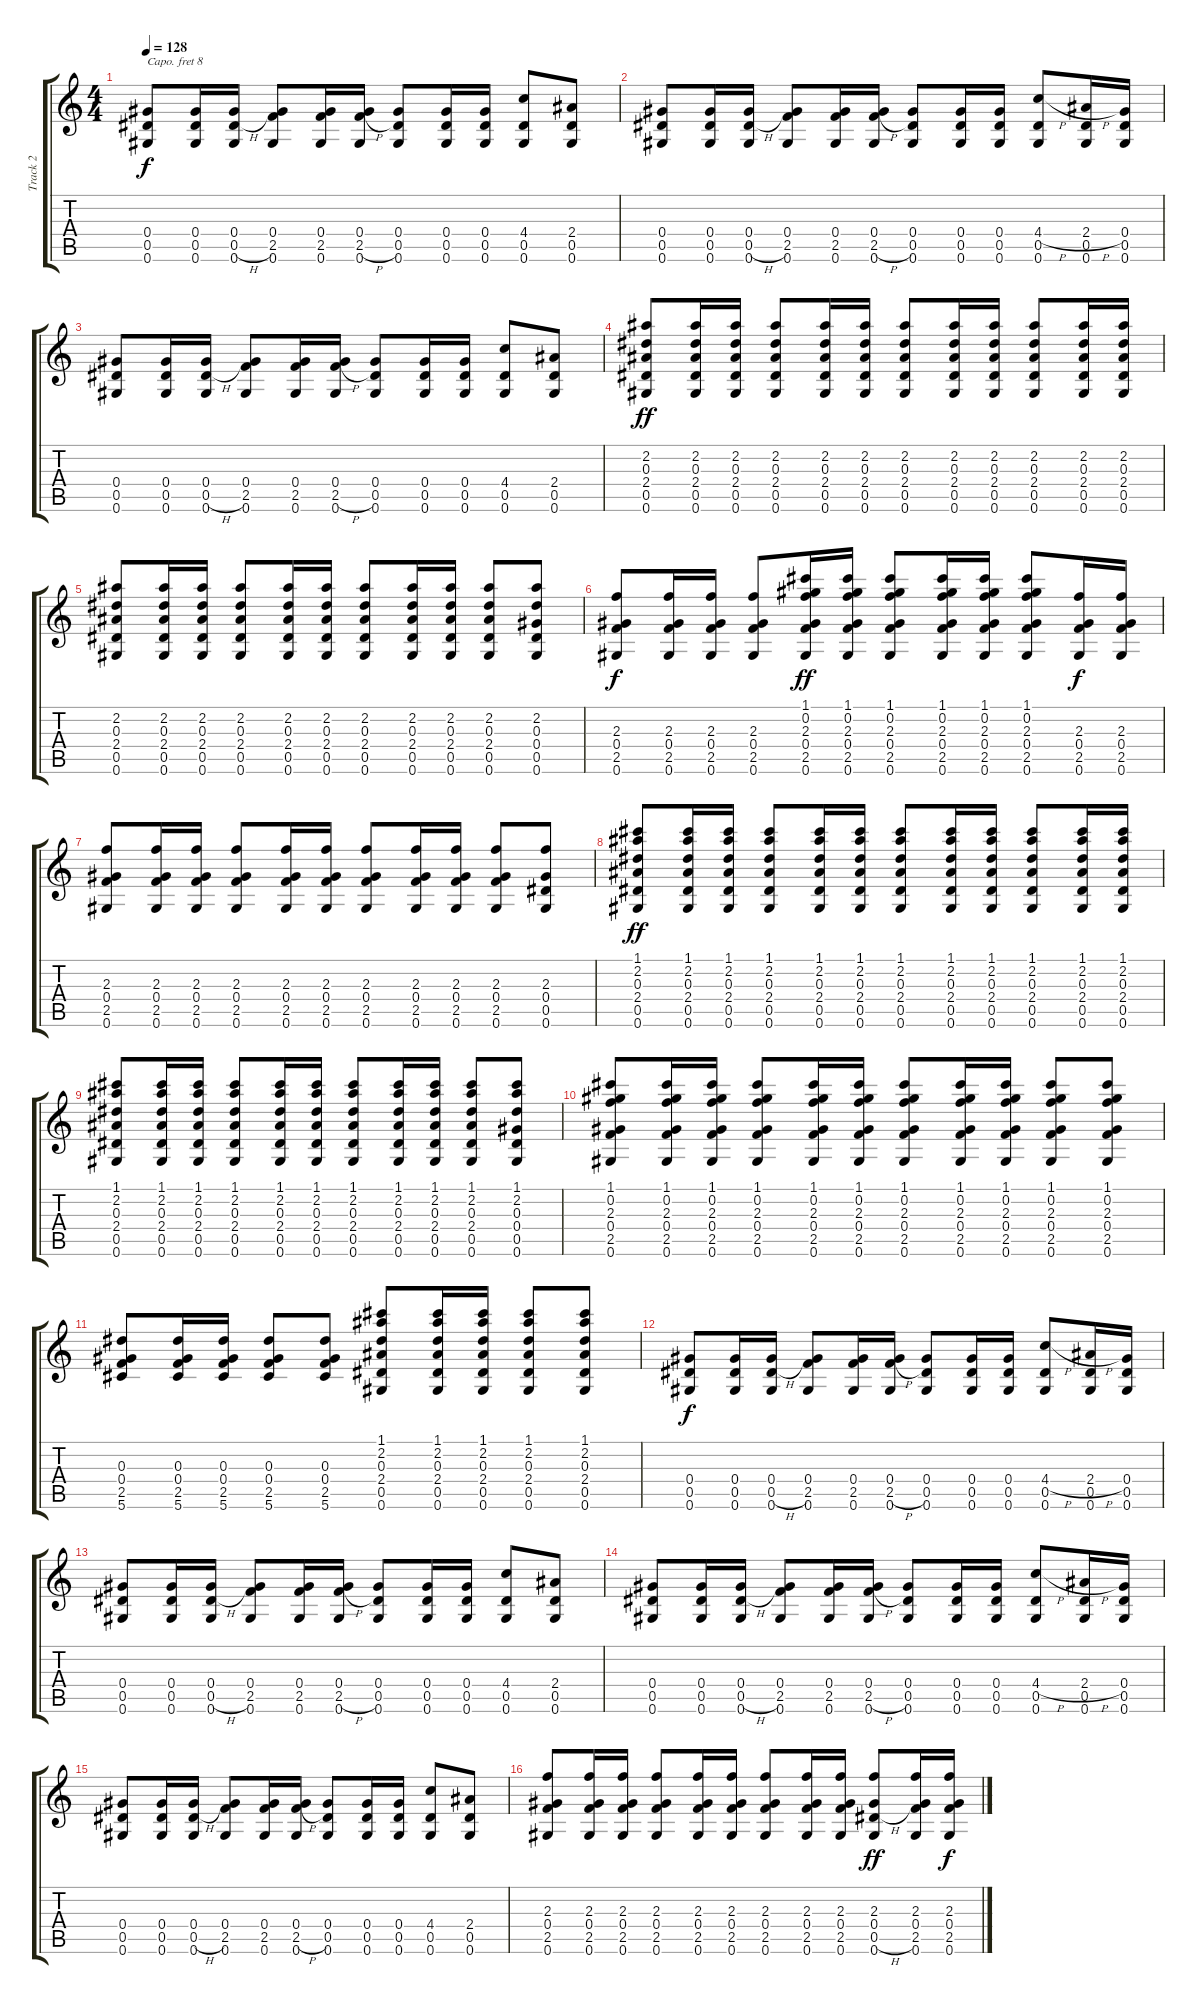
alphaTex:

\track ("Track 2" "Track 2") {instrument acousticguitarsteel}
\staff {score tabs}
\capo 8
\tuning (E4 C4 G3 C3 G2 C2) {hide}
\ts (4 4)
\tempo 128
\clef g2
\ks c
(0.4 0.5 0.6).8{dy f} (0.4 0.5 0.6).16 (0.4 0.5{h} 0.6).16 (0.4 2.5 0.6).8 (0.4 2.5 0.6).16 (0.4 2.5{h} 0.6).16 (0.4 0.5 0.6).8 (0.4 0.5 0.6).16 (0.4 0.5 0.6).16 (4.4 0.5 0.6).8 (2.4 0.5 0.6).8 |
(0.4 0.5 0.6).8 (0.4 0.5 0.6).16 (0.4 0.5{h} 0.6).16 (0.4 2.5 0.6).8 (0.4 2.5 0.6).16 (0.4 2.5{h} 0.6).16 (0.4 0.5 0.6).8 (0.4 0.5 0.6).16 (0.4 0.5 0.6).16 (4.4{h} 0.5 0.6).8 (2.4{h} 0.5 0.6).16 (0.4 0.5 0.6).16 |
(0.4 0.5 0.6).8 (0.4 0.5 0.6).16 (0.4 0.5{h} 0.6).16 (0.4 2.5 0.6).8 (0.4 2.5 0.6).16 (0.4 2.5{h} 0.6).16 (0.4 0.5 0.6).8 (0.4 0.5 0.6).16 (0.4 0.5 0.6).16 (4.4 0.5 0.6).8 (2.4 0.5 0.6).8 |
(2.2 0.3 2.4 0.5 0.6).8{dy ff} (2.2 0.3 2.4 0.5 0.6).16 (2.2 0.3 2.4 0.5 0.6).16 (2.2 0.3 2.4 0.5 0.6).8 (2.2 0.3 2.4 0.5 0.6).16 (2.2 0.3 2.4 0.5 0.6).16 (2.2 0.3 2.4 0.5 0.6).8 (2.2 0.3 2.4 0.5 0.6).16 (2.2 0.3 2.4 0.5 0.6).16 (2.2 0.3 2.4 0.5 0.6).8 (2.2 0.3 2.4 0.5 0.6).16 (2.2 0.3 2.4 0.5 0.6).16 |
(2.2 0.3 2.4 0.5 0.6).8 (2.2 0.3 2.4 0.5 0.6).16 (2.2 0.3 2.4 0.5 0.6).16 (2.2 0.3 2.4 0.5 0.6).8 (2.2 0.3 2.4 0.5 0.6).16 (2.2 0.3 2.4 0.5 0.6).16 (2.2 0.3 2.4 0.5 0.6).8 (2.2 0.3 2.4 0.5 0.6).16 (2.2 0.3 2.4 0.5 0.6).16 (2.2 0.3 2.4 0.5 0.6).8 (2.2 0.3 0.4 0.5 0.6).8 |
(2.3 0.4 2.5 0.6).8{dy f} (2.3 0.4 2.5 0.6).16 (2.3 0.4 2.5 0.6).16 (2.3 0.4 2.5 0.6).8 (1.1 0.2 2.3 0.4 2.5 0.6).16{dy ff} (1.1 0.2 2.3 0.4 2.5 0.6).16 (1.1 0.2 2.3 0.4 2.5 0.6).8 (1.1 0.2 2.3 0.4 2.5 0.6).16 (1.1 0.2 2.3 0.4 2.5 0.6).16 (1.1 0.2 2.3 0.4 2.5 0.6).8 (2.3 0.4 2.5 0.6).16{dy f} (2.3 0.4 2.5 0.6).16 |
(2.3 0.4 2.5 0.6).8 (2.3 0.4 2.5 0.6).16 (2.3 0.4 2.5 0.6).16 (2.3 0.4 2.5 0.6).8 (2.3 0.4 2.5 0.6).16 (2.3 0.4 2.5 0.6).16 (2.3 0.4 2.5 0.6).8 (2.3 0.4 2.5 0.6).16 (2.3 0.4 2.5 0.6).16 (2.3 0.4 2.5 0.6).8 (2.3 0.4 0.5 0.6).8 |
(1.1 2.2 0.3 2.4 0.5 0.6).8{dy ff} (1.1 2.2 0.3 2.4 0.5 0.6).16 (1.1 2.2 0.3 2.4 0.5 0.6).16 (1.1 2.2 0.3 2.4 0.5 0.6).8 (1.1 2.2 0.3 2.4 0.5 0.6).16 (1.1 2.2 0.3 2.4 0.5 0.6).16 (1.1 2.2 0.3 2.4 0.5 0.6).8 (1.1 2.2 0.3 2.4 0.5 0.6).16 (1.1 2.2 0.3 2.4 0.5 0.6).16 (1.1 2.2 0.3 2.4 0.5 0.6).8 (1.1 2.2 0.3 2.4 0.5 0.6).16 (1.1 2.2 0.3 2.4 0.5 0.6).16 |
(1.1 2.2 0.3 2.4 0.5 0.6).8 (1.1 2.2 0.3 2.4 0.5 0.6).16 (1.1 2.2 0.3 2.4 0.5 0.6).16 (1.1 2.2 0.3 2.4 0.5 0.6).8 (1.1 2.2 0.3 2.4 0.5 0.6).16 (1.1 2.2 0.3 2.4 0.5 0.6).16 (1.1 2.2 0.3 2.4 0.5 0.6).8 (1.1 2.2 0.3 2.4 0.5 0.6).16 (1.1 2.2 0.3 2.4 0.5 0.6).16 (1.1 2.2 0.3 2.4 0.5 0.6).8 (1.1 2.2 0.3 0.4 0.5 0.6).8 |
(1.1 0.2 2.3 0.4 2.5 0.6).8 (1.1 0.2 2.3 0.4 2.5 0.6).16 (1.1 0.2 2.3 0.4 2.5 0.6).16 (1.1 0.2 2.3 0.4 2.5 0.6).8 (1.1 0.2 2.3 0.4 2.5 0.6).16 (1.1 0.2 2.3 0.4 2.5 0.6).16 (1.1 0.2 2.3 0.4 2.5 0.6).8 (1.1 0.2 2.3 0.4 2.5 0.6).16 (1.1 0.2 2.3 0.4 2.5 0.6).16 (1.1 0.2 2.3 0.4 2.5 0.6).8 (1.1 0.2 2.3 0.4 2.5 0.6).8 |
(0.3 0.4 2.5 5.6).8 (0.3 0.4 2.5 5.6).16 (0.3 0.4 2.5 5.6).16 (0.3 0.4 2.5 5.6).8 (0.3 0.4 2.5 5.6).8 (1.1 2.2 0.3 2.4 0.5 0.6).8 (1.1 2.2 0.3 2.4 0.5 0.6).16 (1.1 2.2 0.3 2.4 0.5 0.6).16 (1.1 2.2 0.3 2.4 0.5 0.6).8 (1.1 2.2 0.3 2.4 0.5 0.6).8 |
(0.4 0.5 0.6).8{dy f} (0.4 0.5 0.6).16 (0.4 0.5{h} 0.6).16 (0.4 2.5 0.6).8 (0.4 2.5 0.6).16 (0.4 2.5{h} 0.6).16 (0.4 0.5 0.6).8 (0.4 0.5 0.6).16 (0.4 0.5 0.6).16 (4.4{h} 0.5 0.6).8 (2.4{h} 0.5 0.6).16 (0.4 0.5 0.6).16 |
(0.4 0.5 0.6).8 (0.4 0.5 0.6).16 (0.4 0.5{h} 0.6).16 (0.4 2.5 0.6).8 (0.4 2.5 0.6).16 (0.4 2.5{h} 0.6).16 (0.4 0.5 0.6).8 (0.4 0.5 0.6).16 (0.4 0.5 0.6).16 (4.4 0.5 0.6).8 (2.4 0.5 0.6).8 |
(0.4 0.5 0.6).8 (0.4 0.5 0.6).16 (0.4 0.5{h} 0.6).16 (0.4 2.5 0.6).8 (0.4 2.5 0.6).16 (0.4 2.5{h} 0.6).16 (0.4 0.5 0.6).8 (0.4 0.5 0.6).16 (0.4 0.5 0.6).16 (4.4{h} 0.5 0.6).8 (2.4{h} 0.5 0.6).16 (0.4 0.5 0.6).16 |
(0.4 0.5 0.6).8 (0.4 0.5 0.6).16 (0.4 0.5{h} 0.6).16 (0.4 2.5 0.6).8 (0.4 2.5 0.6).16 (0.4 2.5{h} 0.6).16 (0.4 0.5 0.6).8 (0.4 0.5 0.6).16 (0.4 0.5 0.6).16 (4.4 0.5 0.6).8 (2.4 0.5 0.6).8 |
(2.3 0.4 2.5 0.6).8 (2.3 0.4 2.5 0.6).16 (2.3 0.4 2.5 0.6).16 (2.3 0.4 2.5 0.6).8 (2.3 0.4 2.5 0.6).16 (2.3 0.4 2.5 0.6).16 (2.3 0.4 2.5 0.6).8 (2.3 0.4 2.5 0.6).16 (2.3 0.4 2.5 0.6).16 (2.3 0.4 0.5{h} 0.6).8{dy ff} (2.3 0.4 2.5 0.6).16 (2.3 0.4 2.5 0.6).16{dy f}
